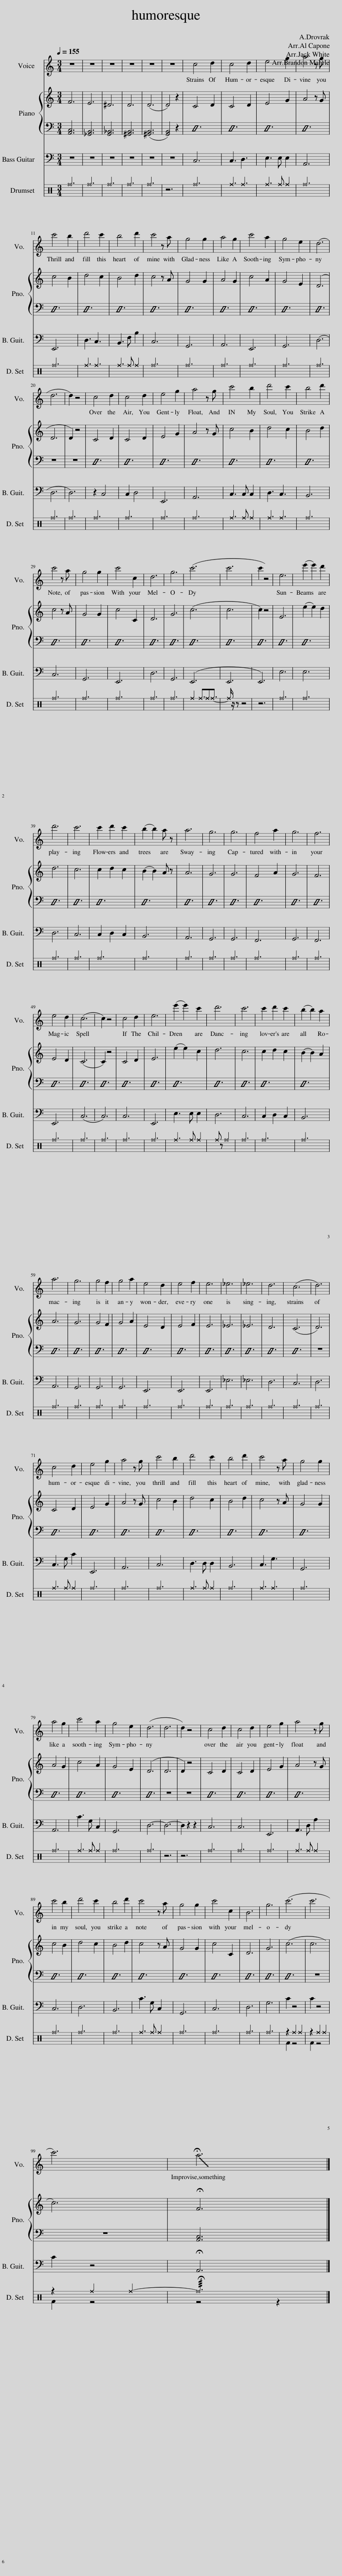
X:1
%%score 1 { 2 | 3 } 4 ( 5 6 )
L:1/8
Q:1/4=155
M:3/4
I:linebreak $
K:C
U:s=!stemless!
V:1 treble
V:2 treble
V:3 bass
V:4 bass transpose=-12
V:5 perc
K:none
V:6 perc
K:none
V:1
 z6 | z6 | z6 | z6 | z6 | %5
 z6 | c4 d2 | c4 d2 | e4 g2 | a4 z g |$ %10
 c'4 b2 | d'4 c'2 | b4 d'2 | c'4 z a | g4 g2 | %15
 a4 g2 | c'4 a2 | g4 e2 | (d6 |$ d6 | %20
 d2) z4 | c4 d2 | c4 d2 | e4 g2 | a4 z g | %25
 c'4 b2 | d'4 c'2 | b4 d'2 |$ c'4 z a | g4 g2 | %30
 c'4 c2 | d6 | g6 | (c'6 | c'6 | %35
 c'2) z4 | e6 | (e'2 e'2) d'2 |$ d'6 | c'6 | %40
 c'2 d'2 c'2 | (b2 b2) a z | a6 | g6 | g6 | %45
 f4 a2 | g6 | f6 |$ e4 d2 | (c6 | %50
 c2) z4 | c4 d2 | e6 | (e'2 e'2) c'2 | d'6 | %55
 c'6 | c'2 d'2 c'2 | (b2 b2) a2 |$ a6 | g6 | %60
 g4 f2 | g4 a2 | e4 d2 | e4 f2 | e6 | %65
 _e6 | _e6 | d6 | (c6 | d6) |$ %70
 c4 d2 | e4 g2 | a4 z g | c'4 b2 | d'4 c'2 | %75
 b4 d'2 | c'4 z a | g4 g2 |$ a4 g2 | c'4 a2 | %80
 g4 e2 | (d6 | d6 | d2) z4 | c4 d2 | %85
 c4 d2 | e4 g2 | a4 z g |$ c'4 b2 | d'4 c'2 | %90
 b4 d'2 | c'4 z a | g4 g2 | c'4 c2 | B6 | %95
 g6 | (c'6 | c'6 |$ c'6) | a6 |] %100
V:2
 F6 | E6 | ^D6 | D6 | (D6 | %5
 D4) z2 | C4 D2 | C4 D2 | E4 G2 | A4 z G |$ %10
 c4 B2 | d4 c2 | B4 d2 | c4 z A | G4 G2 | %15
 A4 G2 | c4 A2 | G4 E2 | (D6 |$ D6 | %20
 D2) z4 | C4 D2 | C4 D2 | E4 G2 | A4 z G | %25
 c4 B2 | d4 c2 | B4 d2 |$ c4 z A | G4 G2 | %30
 c4 C2 | D6 | G6 | (c6 | c6 | %35
 c2) z4 | E6 | (e2 e2) d2 |$ d6 | c6 | %40
 c2 d2 c2 | (B2 B2) A z | A6 | G6 | G6 | %45
 F4 A2 | G6 | F6 |$ E4 D2 | (C6 | %50
 C2) z4 | C4 D2 | E6 | (e2 e2) c2 | d6 | %55
 c6 | c2 d2 c2 | (B2 B2) A2 |$ A6 | G6 | %60
 G4 F2 | G4 A2 | E4 D2 | E4 F2 | E6 | %65
 _E6 | _E6 | D6 | (C6 | D6) |$ %70
 C4 D2 | E4 G2 | A4 z G | c4 B2 | d4 c2 | %75
 B4 d2 | c4 z A | G4 G2 |$ A4 G2 | c4 A2 | %80
 G4 E2 | (D6 | D6 | D2) z4 | C4 D2 | %85
 C4 D2 | E4 G2 | A4 z G |$ c4 B2 | d4 c2 | %90
 B4 d2 | c4 z A | G4 G2 | c4 C2 | D6 | %95
 G6 | (c6 | c6 |$ c6) | F6 |] %100
V:3
 [A,,C,]6 | [_G,,B,,]6 | [G,,_B,,]6 | [^G,,B,,]6 | ([^G,,B,,]6 | %5
 [G,,B,,]4) z2 | sD,6 | sD,6 | sD,6 | sD,6 |$ %10
 sD,6 | sD,6 | sD,6 | sD,6 | sD,6 | %15
 sD,6 | sD,6 | sD,6 | sD,6 |$ z6 | %20
 z6 | sD,6 | sD,6 | sD,6 | sD,6 | %25
 sD,6 | sD,6 | sD,6 |$ sD,6 | sD,6 | %30
 sD,6 | sD,6 | sD,6 | sD,6 | sD,6 | %35
 sD,6 | sD,6 | sD,6 |$ sD,6 | sD,6 | %40
 sD,6 | sD,6 | sD,6 | sD,6 | sD,6 | %45
 sD,6 | sD,6 | sD,6 |$ sD,6 | sD,6 | %50
 sD,6 | sD,6 | sD,6 | sD,6 | sD,6 | %55
 sD,6 | sD,6 | sD,6 |$ sD,6 | sD,6 | %60
 sD,6 | sD,6 | sD,6 | sD,6 | sD,6 | %65
 sD,6 | sD,6 | sD,6 | sD,6 | z6 |$ %70
 sD,6 | sD,6 | sD,6 | sD,6 | sD,6 | %75
 sD,6 | sD,6 | sD,6 |$ sD,6 | sD,6 | %80
 sD,6 | sD,6 | z6 | z6 | sD,6 | %85
 sD,6 | sD,6 | sD,6 |$ sD,6 | sD,6 | %90
 sD,6 | sD,6 | sD,6 | sD,6 | sD,6 | %95
 sD,6 | sD,6 | z6 |$ z6 | [A,,C,]6 |] %100
V:4
 z6 | z6 | z6 | z6 | z6 | %5
 z6 | C,6 | C,3 D,3 | E,3 E, E,2 | A,,6 |$ %10
 E,,6 | D,3 C,3 | B,,3 F, B,2 | C,6 | G,,6 | %15
 A,,6 | E,,6 | G,,6 | (D,6 |$ D,6 | %20
 D,6) | z2 C,4 | C,2 D,4 | E,,6 | A,,6 | %25
 C,3 C, C,2 | D,3 C,3 | B,,6 |$ C,6 | G,,6 | %30
 E,,6 | D,6 | G,,6 | (E,,6 | E,,6 | %35
 E,,6) | E,6 | E,6 |$ D,6 | C,6 | %40
 C,2 D,2 C,2 | B,,6 | A,,6 | G,,6 | G,,6 | %45
 F,,6 | G,,6 | F,,6 |$ E,,6 | (C,6 | %50
 C,6) | C,6 | E,,6 | E,3 E, E,2 | D,6 | %55
 C,6 | C,2 D,2 C,2 | B,,6 |$ A,,6 | G,,6 | %60
 G,,6 | G,,6 | E,,6 | E,,6 | E,,6 | %65
 _E,6 | _E,6 | D,6 | C,6 | D,6 |$ %70
 C,3 G, C2 | E,,6 | A,,6 | C,6 | D,3 D, D,2 | %75
 B,,6 | C,3 G,3 | G,,6 |$ A,,6 | C3 G, C,2 | %80
 G,,6 | D,6- | D,6- | D,2 z2 z2 | C,6 | %85
 C,6 | E,,6 | A,,3 D, A,2 |$ C,6 | D,6 | %90
 B,,6 | C3 G, C,2 | G,,6 | C,6 | D,6 | %95
 G,6 | C2 z4 | C2 z4 |$ C2 z4 | A,,6 |] %100
V:5
 ^f6 | ^f6 | ^f6 | ^f6 | ^f6 | %5
 z6 | ^f6 | ^f3 ^f3 | ^f3 ^f ^f2 | ^f6 |$ %10
 ^f6 | ^f3 ^f3 | ^f3 ^f ^f2 | ^f6 | ^f6 | %15
 ^f6 | ^f6 | ^f6 | ^f6 |$ ^f6 | %20
 ^f6 | ^f6 | ^f6 | ^f6 | ^f6 | %25
 ^f3 ^f ^f2 | ^f3 ^f3 | ^f6 |$ ^f6 | ^f6 | %30
 ^f6 | ^f6 | ^f6 | ^f2 ^f3/2^f^f3/2- | ^f/ z/ z z4 | %35
 z6 | ^f6 | ^f6 |$ ^f6 | ^f6 | %40
 ^f6 | ^f6 | ^f6 | ^f6 | ^f6 | %45
 ^f6 | ^f6 | ^f6 |$ ^f6 | ^f6 | %50
 ^f6 | ^f6 | ^f6 | ^f3 ^f ^f2 | ^f z ^f4 | %55
 ^f6 | ^f6 | ^f6 |$ ^f6 | ^f6 | %60
 ^f6 | ^f6 | ^f6 | ^f6 | ^f6 | %65
 ^f6 | ^f6 | ^f6 | ^f6 | ^f6 |$ %70
 ^f3 ^f ^f2 | ^f6 | ^f6 | ^f6 | ^f3 ^f ^f2 | %75
 ^f6 | ^f3 ^f3 | ^f6 |$ ^f6 | ^f3 ^f ^f2 | %80
 ^f6 | ^f6 | z6 | z6 | ^f6 | %85
 ^f6 | ^f6 | ^f3 ^f ^f2 |$ ^f6 | ^f6 | %90
 ^f6 | ^f3 ^f ^f2 | ^f6 | ^f6 | ^f6 | %95
 ^f6 | z2 ^f2 ^f2 | z2 ^f2 ^f2 |$ z2 ^f2 ^f2- | !///!^f6 |] %100
V:6
 x6 | x6 | x6 | x6 | x6 | %5
 x6 | x6 | x6 | x6 | x6 |$ %10
 x6 | x6 | x6 | x6 | x6 | %15
 x6 | x6 | x6 | x6 |$ x6 | %20
 x6 | x6 | x6 | x6 | x6 | %25
 x6 | x6 | x6 |$ x6 | x6 | %30
 x6 | x6 | x6 | x6 | x6 | %35
 x6 | x6 | x6 |$ x6 | x6 | %40
 x6 | x6 | x6 | x6 | x6 | %45
 x6 | x6 | x6 |$ x6 | x6 | %50
 x6 | x6 | x6 | x6 | x6 | %55
 x6 | x6 | x6 |$ x6 | x6 | %60
 x6 | x6 | x6 | x6 | x6 | %65
 x6 | x6 | x6 | x6 | x6 |$ %70
 x6 | x6 | x6 | x6 | x6 | %75
 x6 | x6 | x6 |$ x6 | x6 | %80
 x6 | x6 | x6 | x6 | x6 | %85
 x6 | x6 | x6 |$ x6 | x6 | %90
 x6 | x6 | x6 | x6 | x6 | %95
 x6 | F2 z4 | F2 z4 |$ F2 z4 | z4 z2 |] %100
